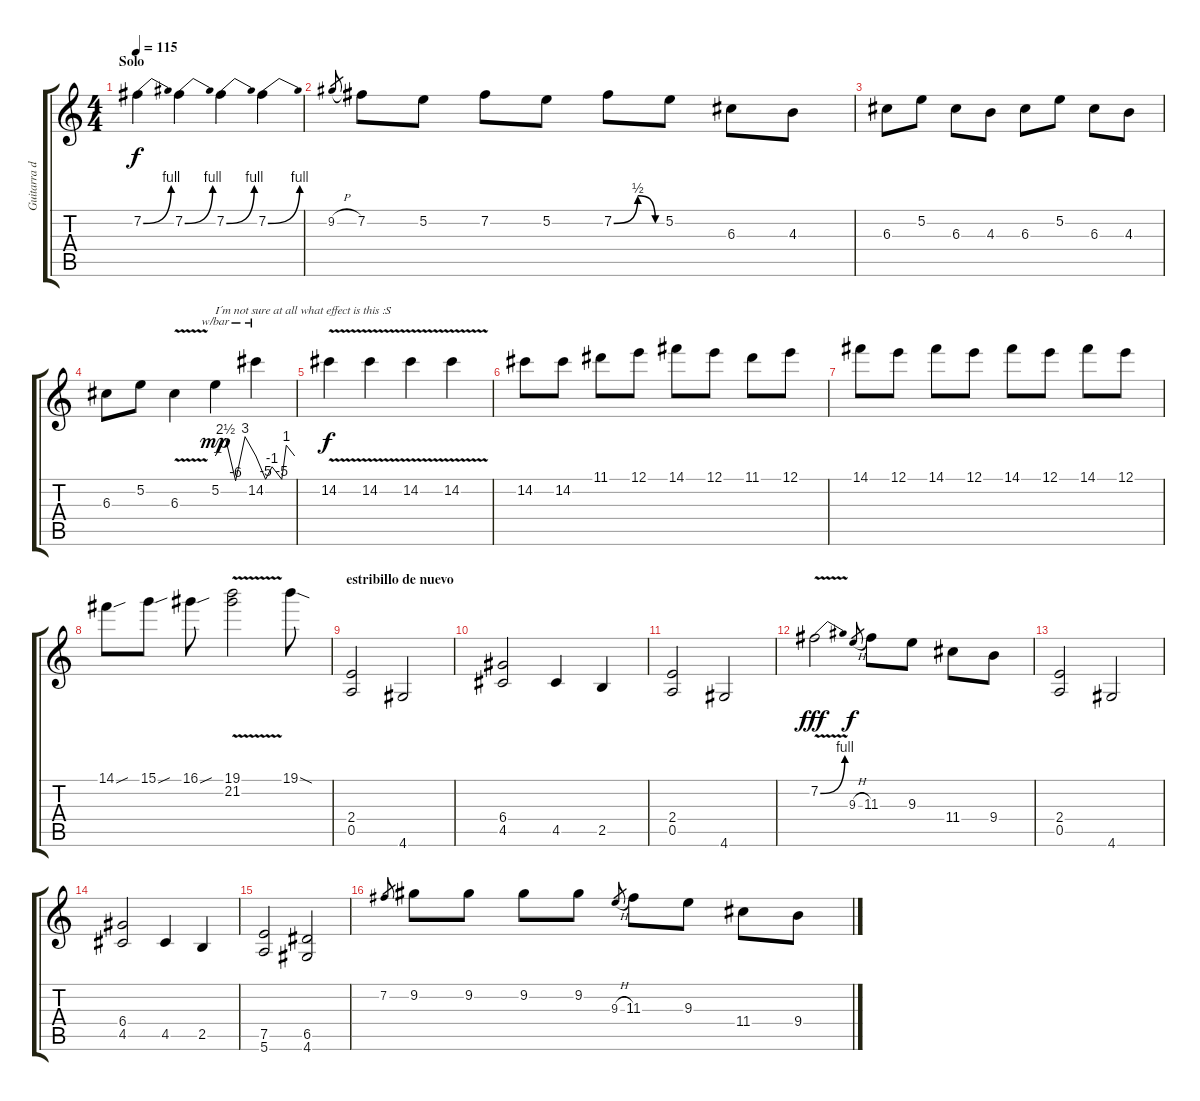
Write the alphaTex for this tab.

\track ("Guitarra dist-solo" "Guitarra d") {instrument acousticguitarsteel}
\staff {score tabs}
\tuning (E4 B3 G3 D3 A2 E2) {hide}
\ts (4 4)
\section ("" "Solo")
\tempo 115
\clef g2
\ks c
7.2{be (bend 0 0 60 4)}.4{dy f volume 15 instrument distortionguitar} 7.2{be (bend 0 0 60 4)}.4 7.2{be (bend 0 0 60 4)}.4 7.2{be (bend 0 0 60 4)}.4 |
9.2{h}.8{gr} 7.2.8 5.2.8 7.2.8 5.2.8 7.2{be (custom 0 0 30 2 52 0 60 0)}.8 5.2.8 6.3.8 4.3.8 |
6.3.8 5.2.8 6.3.8 4.3.8 6.3.8 5.2.8 6.3.8 4.3.8 |
6.3.8 5.2.8 6.3{v}.4 5.2.4{tbe (custom default 0 0 15 10 30 -24 44 12 60 0) txt "I´m not sure at all what effect is this :S" dy mp} 14.2.4{tbe (custom default 0 0 15 -20 25 -4 40 -20 47 4 60 0)} |
14.2{v}.4{dy f volume 15 instrument distortionguitar} 14.2{v}.4 14.2{v}.4 14.2{v}.4 |
14.2.8 14.2.8 11.1.8 12.1.8 14.1.8 12.1.8 11.1.8 12.1.8 |
14.1.8 12.1.8 14.1.8 12.1.8 14.1.8 12.1.8 14.1.8 12.1.8 |
14.1{sou}.8 15.1{sou}.8 16.1{sou}.8 (19.1 21.2{v}).2 19.1{sod}.8 |
\section ("" "estribillo de nuevo")
(2.4 0.5).2{instrument distortionguitar} 4.6.2 |
(6.4 4.5).2 4.5.4 2.5.4 |
(2.4 0.5).2 4.6.2 |
7.2{be (bend 0 0 60 4) v}.2{dy fff} 9.3{h}.8{gr dy f} 11.3.8 9.3.8 11.4.8 9.4.8 |
(2.4 0.5).2 4.6.2 |
(6.4 4.5).2 4.5.4 2.5.4 |
(7.5 5.6).2 (6.5 4.6).2 |
7.2.8{gr} 9.2.8 9.2.8 9.2.8 9.2.8 9.3{h}.8{gr} 11.3.8 9.3.8 11.4.8 9.4.8
